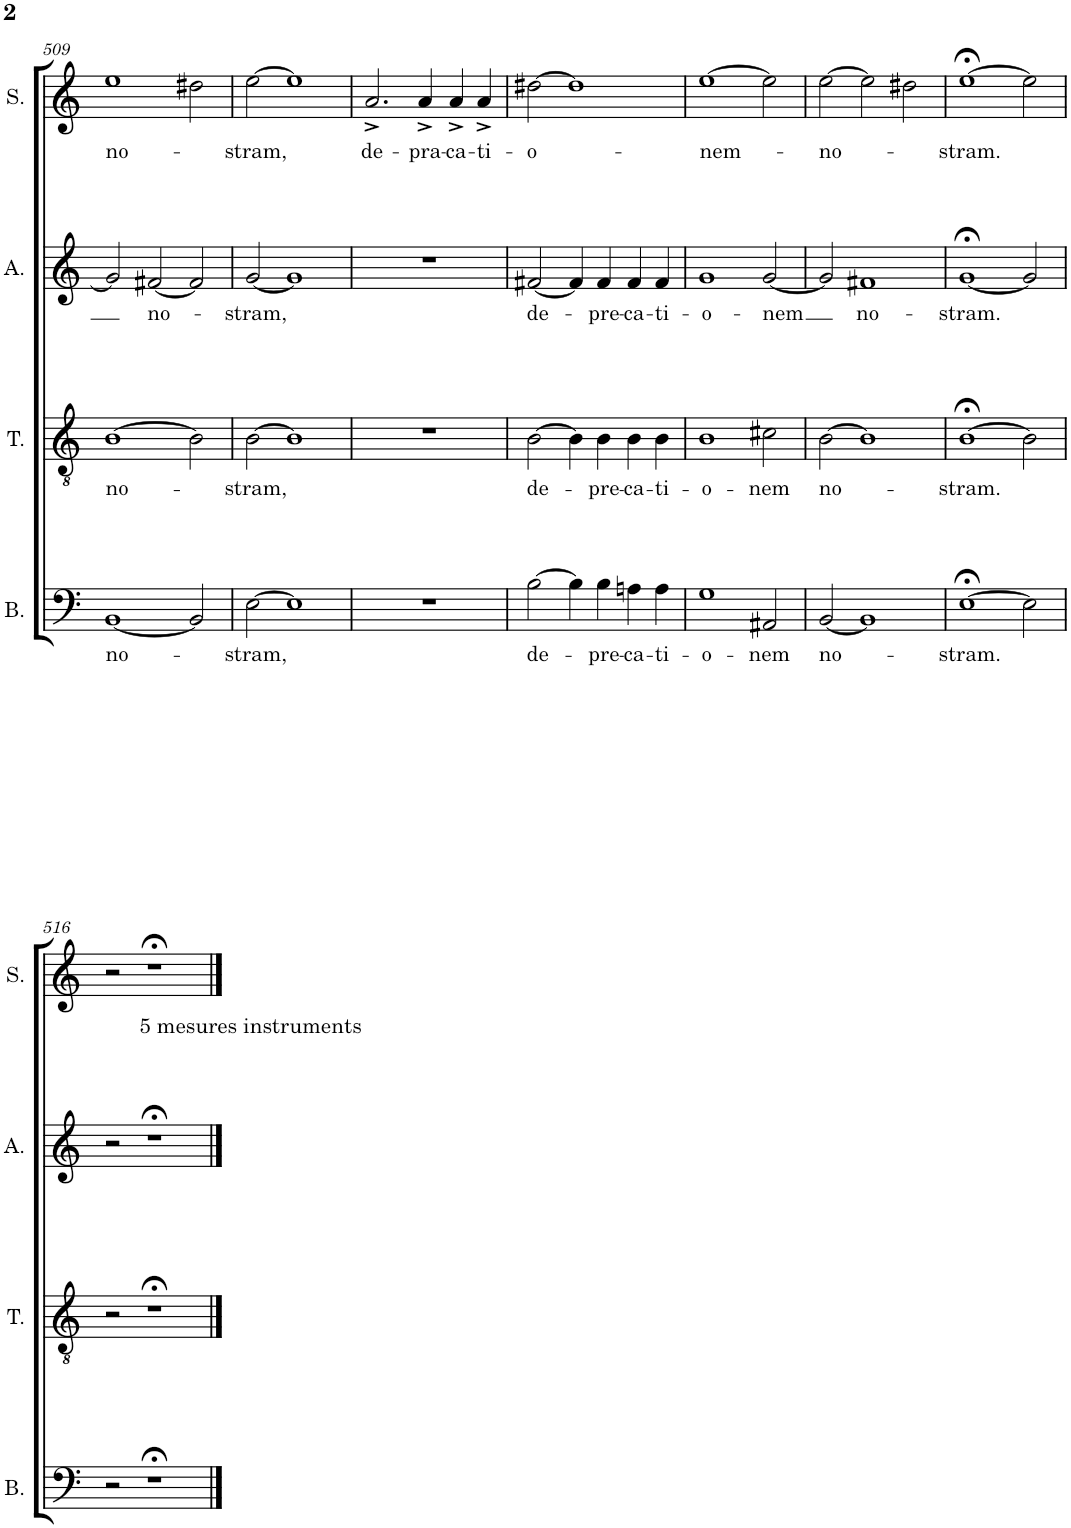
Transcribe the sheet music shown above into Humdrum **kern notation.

**kern	**text	**kern	**text	**kern	**text	**kern	**text
*part4	*part4	*part3	*part3	*part2	*part2	*part1	*part1
*staff4	*staff4	*staff3	*staff3	*staff2	*staff2	*staff1	*staff1
*I"Basse	*	*I"Ténor	*	*I"Alto	*	*I"Soprano	*
*I'B.	*	*I'T.	*	*I'A.	*	*I'S.	*
!!LO:PB:g=z
*clefF4	*	*clefGv2	*	*clefG2	*	*clefG2	*
*k[]	*	*k[]	*	*k[]	*	*k[]	*
*M3/2	*	*M3/2	*	*M3/2	*	*M3/2	*
=509	=509	=509	=509	=509	=509	=509	=509
!	!LO:LY:b	!	!LO:LY:b	!	!	!	!LO:LY:b
[1BB	no-	[1B	no-	2g/]	.	1ee	no-
!	!	!	!	!	!LO:LY:b	!	!
.	.	.	.	[2f#X/	no-	.	.
2BB/]	.	2B\]	.	2f#/]	.	2dd#X\	.
=510	=510	=510	=510	=510	=510	=510	=510
!	!LO:LY:b	!	!LO:LY:b	!	!LO:LY:b	!	!LO:LY:b
[2E\	-stram,	[2B\	-stram,	[2g/	-stram,	[2ee\	stram,
1E]	.	1B]	.	1g]	.	1ee]	.
=511	=511	=511	=511	=511	=511	=511	=511
!	!	!	!	!	!	!	!LO:LY:b
1.r	.	1.r	.	1.r	.	2.a^/	de-
!	!	!	!	!	!	!	!LO:LY:b
.	.	.	.	.	.	4a^/	-pra-
!	!	!	!	!	!	!	!LO:LY:b
.	.	.	.	.	.	4a^/	-ca-
!	!	!	!	!	!	!	!LO:LY:b
.	.	.	.	.	.	4a^/	-ti-
=512	=512	=512	=512	=512	=512	=512	=512
!	!LO:LY:b	!	!LO:LY:b	!	!LO:LY:b	!	!LO:LY:b
[2B\	de-	[2B\	de-	[2f#X/	de-	[2dd#X\	-o-
4B\]	.	4B\]	.	4f#/]	.	1dd#]	.
!	!LO:LY:b	!	!LO:LY:b	!	!LO:LY:b	!	!
4B\	-pre-	4B\	-pre-	4f#/	-pre-	.	.
!	!LO:LY:b	!	!LO:LY:b	!	!LO:LY:b	!	!
4An\	-ca-	4B\	-ca-	4f#/	-ca-	.	.
!	!LO:LY:b	!	!LO:LY:b	!	!LO:LY:b	!	!
4A\	-ti-	4B\	-ti-	4f#/	-ti-	.	.
=513	=513	=513	=513	=513	=513	=513	=513
!	!LO:LY:b	!	!LO:LY:b	!	!LO:LY:b	!	!LO:LY:b
1G	-o-	1B	-o-	1g	-o-	[1ee	-nem-
!	!LO:LY:b	!	!LO:LY:b	!	!LO:LY:b	!	!
2AA#X/	-nem	2c#X\	-nem	[2g/	-nem	2ee\]	.
=514	=514	=514	=514	=514	=514	=514	=514
!	!LO:LY:b	!	!LO:LY:b	!	!	!	!LO:LY:b
[2BB/	no-	[2B\	no-	2g/]	.	[2ee\	-no-
!	!	!	!	!	!LO:LY:b	!	!
1BB]	.	1B]	.	1f#X	no-	2ee\]	.
.	.	.	.	.	.	2dd#X\	.
=515	=515	=515	=515	=515	=515	=515	=515
!	!LO:LY:b	!	!LO:LY:b	!	!LO:LY:b	!	!LO:LY:b
[1E;<	-stram.	[1B;<	-stram.	[1g;<	-stram.	[1ee;<	-stram.
2E\]	.	2B\]	.	2g/]	.	2ee\]	.
!!LO:LB:g=z
=516	=516	=516	=516	=516	=516	=516	=516
2r	.	2r	.	2r	.	2r	.
!	!	!	!	!	!	!LO:TX:b:t=5 mesures instruments	!
1r;<	.	1r;<	.	1r;<	.	1r;<	.
==	==	==	==	==	==	==	==
*-	*-	*-	*-	*-	*-	*-	*-
